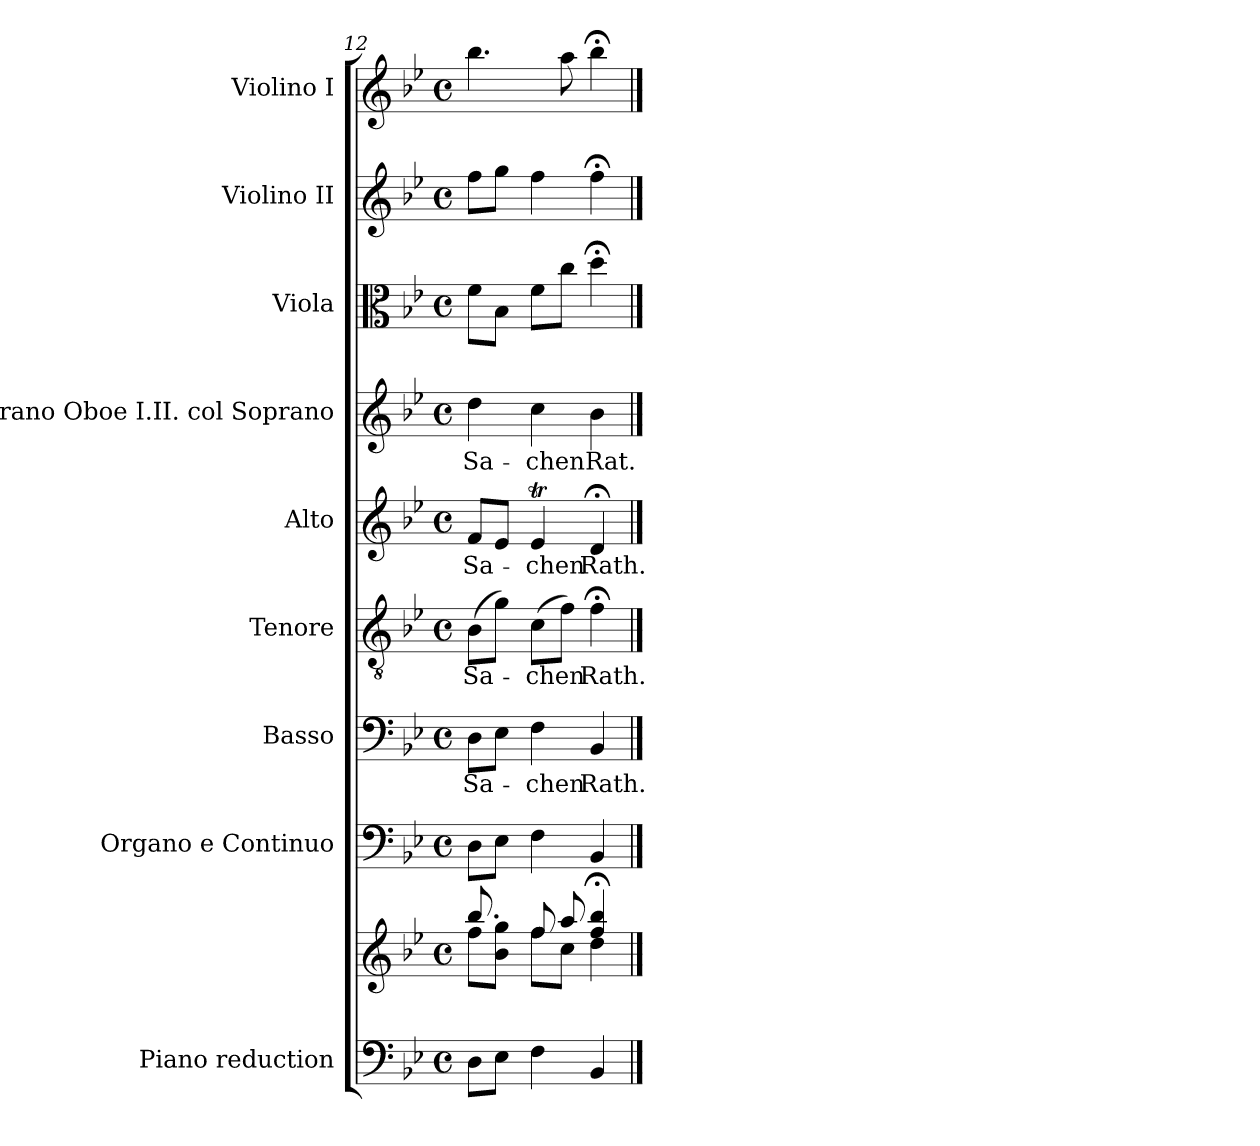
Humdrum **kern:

**kern	**kern	**kern	**kern	**text	**kern	**text	**kern	**text	**kern	**text	**kern	**kern	**kern
*part9	*part9	*part8	*part7	*part7	*part6	*part6	*part5	*part5	*part4	*part4	*part3	*part2	*part1
*staff10	*staff9	*staff8	*staff7	*staff7	*staff6	*staff6	*staff5	*staff5	*staff4	*staff4	*staff3	*staff2	*staff1
*I"Piano reduction	*	*I"Organo e Continuo	*I"Basso	*	*I"Tenore	*	*I"Alto	*	*I"Soprano Oboe I.II. col Soprano	*	*I"Viola	*I"Violino II	*I"Violino I
*I'Pno	*	*	*	*	*	*	*	*	*	*	*	*	*
*clefF4	*clefG2	*clefF4	*clefF4	*	*clefGv2	*	*clefG2	*	*clefG2	*	*clefC3	*clefG2	*clefG2
*k[b-e-]	*k[b-e-]	*k[b-e-]	*k[b-e-]	*	*k[b-e-]	*	*k[b-e-]	*	*k[b-e-]	*	*k[b-e-]	*k[b-e-]	*k[b-e-]
*M4/4	*M4/4	*M4/4	*M4/4	*	*M4/4	*	*M4/4	*	*M4/4	*	*M4/4	*M4/4	*M4/4
*met(c)	*met(c)	*met(c)	*met(c)	*	*met(c)	*	*met(c)	*	*met(c)	*	*met(c)	*met(c)	*met(c)
=12	=12	=12	=12	=12	=12	=12	=12	=12	=12	=12	=12	=12	=12
*	*^	*	*	*	*	*	*	*	*	*	*	*	*
!	!	!	!	!	!LO:LY:b	!	!LO:LY:b	!	!LO:LY:b	!	!LO:LY:b	!	!	!
8D\L	8.bb-/	8ff\L	8D\L	8D\L	Sa-	(8B-\L	Sa-	8f/L	Sa-	4dd\	Sa-	8f\L	8ff\L	4.bb-\
8E-\J	.	8b-\ 8gg\J	8E-\J	8E-\J	.	8g\J)	.	8e-/J	.	.	.	8B-\J	8gg\J	.
.	16ryy	.	.	.	.	.	.	.	.	.	.	.	.	.
!	!	!	!	!	!LO:LY:b	!	!LO:LY:b	!	!LO:LY:b	!	!LO:LY:b	!	!	!
4F\	8ff/	8ff\L	4F\	4F\	-chen	(8c\L	-chen	4e-T/	-chen	4cc\	-chen	8f\L	4ff\	.
.	8aa/	8cc\J	.	.	.	8f\J)	.	.	.	.	.	8cc\J	.	8aa\
!	!	!	!	!	!LO:LY:b	!	!LO:LY:b	!	!LO:LY:b	!	!LO:LY:b	!	!	!
4BB-</	4ff/;< 4bb-/;<	4dd\	4BB->/	4BB->/	Rath.	4f;<\	Rath.	4d;</	Rath.	4b->\	Rat.	4dd;<\	4ff;<\	4bb-;<\
*	*v	*v	*	*	*	*	*	*	*	*	*	*	*	*
==	==	==	==	==	==	==	==	==	==	==	==	==	==
*-	*-	*-	*-	*-	*-	*-	*-	*-	*-	*-	*-	*-	*-
